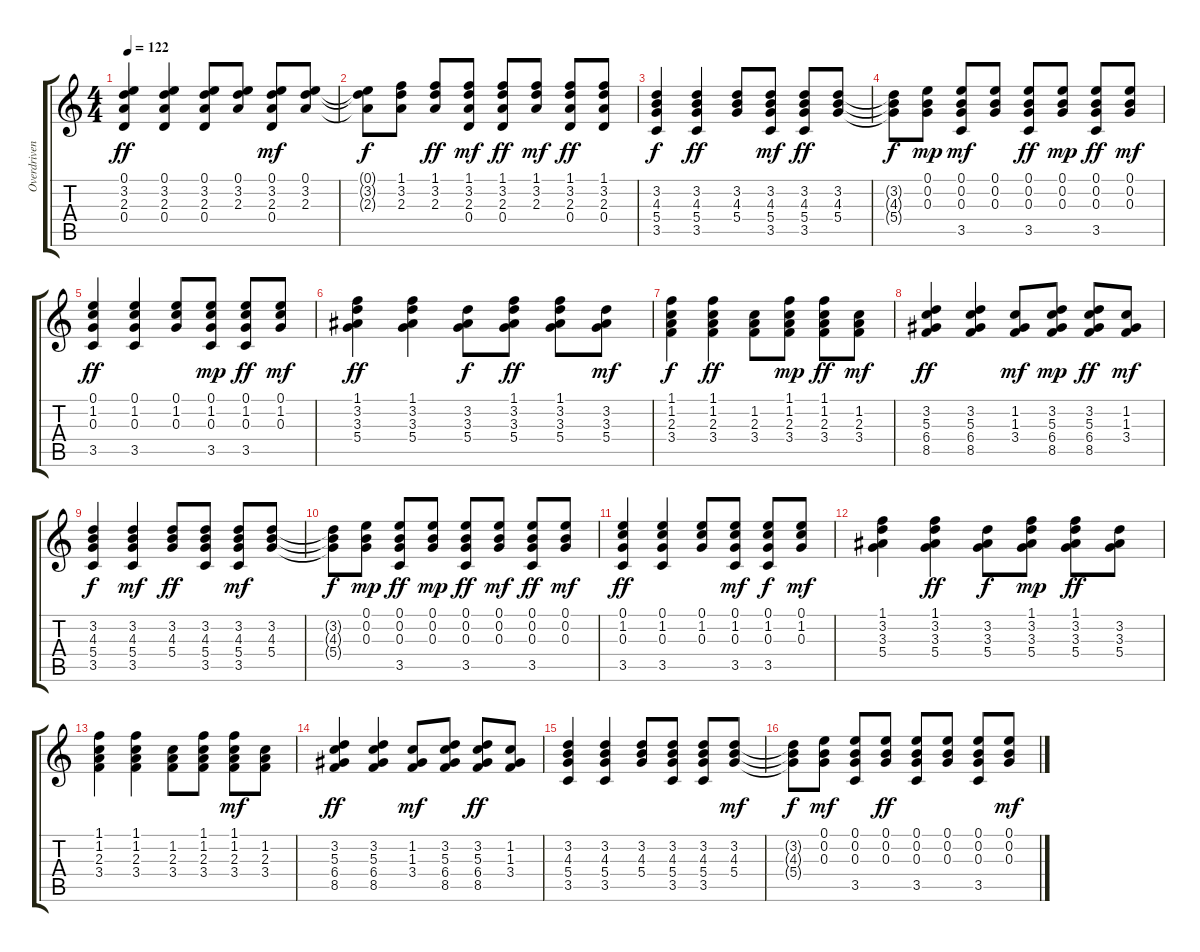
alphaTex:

\track ("Overdriven Guitar" "Overdriven") {instrument overdrivenguitar}
\staff {score tabs}
\tuning (E4 B3 G3 D3 A2 E2) {hide}
\ts (4 4)
\tempo 122
\clef g2
\ks c
(0.1 3.2 2.3 0.4).4{dy ff} (0.1 3.2 2.3 0.4).4 (0.1 3.2 2.3 0.4).8 (0.1 3.2 2.3).8 (0.1 3.2 2.3 0.4).8{dy mf} (0.1 3.2 2.3).8 |
(0.1{t} 3.2{t} 2.3{t}).8{dy f} (1.1 3.2 2.3).8 (1.1 3.2 2.3).8{dy ff} (1.1 3.2 2.3 0.4).8{dy mf} (1.1 3.2 2.3 0.4).8{dy ff} (1.1 3.2 2.3).8{dy mf} (1.1 3.2 2.3 0.4).8{dy ff} (1.1 3.2 2.3 0.4).8 |
(3.2 4.3 5.4 3.5).4{dy f} (3.2 4.3 5.4 3.5).4{dy ff} (3.2 4.3 5.4).8 (3.2 4.3 5.4 3.5).8{dy mf} (3.2 4.3 5.4 3.5).8{dy ff} (3.2 4.3 5.4).8 |
(3.2{t} 4.3{t} 5.4{t}).8{dy f} (0.1 0.2 0.3).8{dy mp} (0.1 0.2 0.3 3.5).8{dy mf} (0.1 0.2 0.3).8 (0.1 0.2 0.3 3.5).8{dy ff} (0.1 0.2 0.3).8{dy mp} (0.1 0.2 0.3 3.5).8{dy ff} (0.1 0.2 0.3).8{dy mf} |
(0.1 1.2 0.3 3.5).4{dy ff} (0.1 1.2 0.3 3.5).4 (0.1 1.2 0.3).8 (0.1 1.2 0.3 3.5).8{dy mp} (0.1 1.2 0.3 3.5).8{dy ff} (0.1 1.2 0.3).8{dy mf} |
(1.1 3.2 3.3 5.4).4{dy ff} (1.1 3.2 3.3 5.4).4 (3.2 3.3 5.4).8{dy f} (1.1 3.2 3.3 5.4).8{dy ff} (1.1 3.2 3.3 5.4).8 (3.2 3.3 5.4).8{dy mf} |
(1.1 1.2 2.3 3.4).4{dy f} (1.1 1.2 2.3 3.4).4{dy ff} (1.2 2.3 3.4).8 (1.1 1.2 2.3 3.4).8{dy mp} (1.1 1.2 2.3 3.4).8{dy ff} (1.2 2.3 3.4).8{dy mf} |
(3.2 5.3 6.4 8.5).4{dy ff} (3.2 5.3 6.4 8.5).4 (1.2 1.3 3.4).8{dy mf} (3.2 5.3 6.4 8.5).8{dy mp} (3.2 5.3 6.4 8.5).8{dy ff} (1.2 1.3 3.4).8{dy mf} |
(3.2 4.3 5.4 3.5).4{dy f} (3.2 4.3 5.4 3.5).4{dy mf} (3.2 4.3 5.4).8{dy ff} (3.2 4.3 5.4 3.5).8 (3.2 4.3 5.4 3.5).8{dy mf} (3.2 4.3 5.4).8 |
(3.2{t} 4.3{t} 5.4{t}).8{dy f} (0.1 0.2 0.3).8{dy mp} (0.1 0.2 0.3 3.5).8{dy ff} (0.1 0.2 0.3).8{dy mp} (0.1 0.2 0.3 3.5).8{dy ff} (0.1 0.2 0.3).8{dy mf} (0.1 0.2 0.3 3.5).8{dy ff} (0.1 0.2 0.3).8{dy mf} |
(0.1 1.2 0.3 3.5).4{dy ff} (0.1 1.2 0.3 3.5).4 (0.1 1.2 0.3).8 (0.1 1.2 0.3 3.5).8{dy mf} (0.1 1.2 0.3 3.5).8{dy f} (0.1 1.2 0.3).8{dy mf} |
(1.1 3.2 3.3 5.4).4 (1.1 3.2 3.3 5.4).4{dy ff} (3.2 3.3 5.4).8{dy f} (1.1 3.2 3.3 5.4).8{dy mp} (1.1 3.2 3.3 5.4).8{dy ff} (3.2 3.3 5.4).8 |
(1.1 1.2 2.3 3.4).4 (1.1 1.2 2.3 3.4).4 (1.2 2.3 3.4).8 (1.1 1.2 2.3 3.4).8 (1.1 1.2 2.3 3.4).8{dy mf} (1.2 2.3 3.4).8 |
(3.2 5.3 6.4 8.5).4{dy ff} (3.2 5.3 6.4 8.5).4 (1.2 1.3 3.4).8{dy mf} (3.2 5.3 6.4 8.5).8 (3.2 5.3 6.4 8.5).8{dy ff} (1.2 1.3 3.4).8 |
(3.2 4.3 5.4 3.5).4 (3.2 4.3 5.4 3.5).4 (3.2 4.3 5.4).8 (3.2 4.3 5.4 3.5).8 (3.2 4.3 5.4 3.5).8 (3.2 4.3 5.4).8{dy mf} |
(3.2{t} 4.3{t} 5.4{t}).8{dy f} (0.1 0.2 0.3).8{dy mf} (0.1 0.2 0.3 3.5).8 (0.1 0.2 0.3).8{dy ff} (0.1 0.2 0.3 3.5).8 (0.1 0.2 0.3).8 (0.1 0.2 0.3 3.5).8 (0.1 0.2 0.3).8{dy mf}
